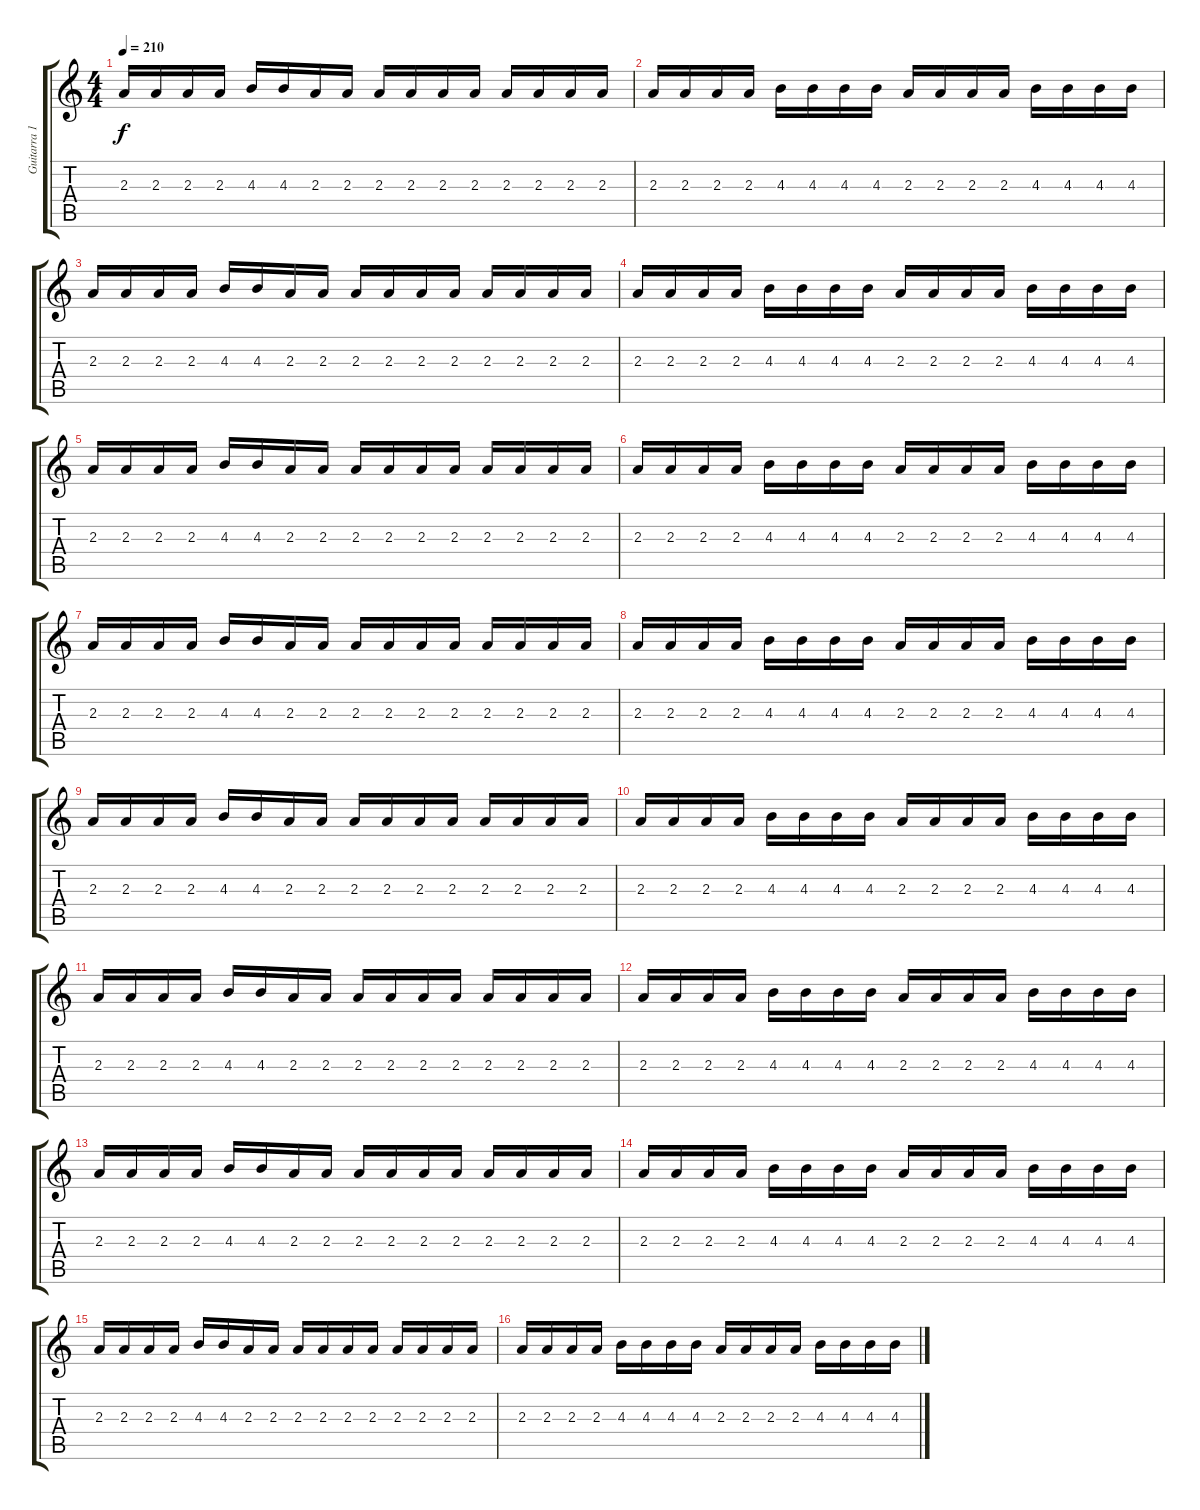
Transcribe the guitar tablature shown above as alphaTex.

\track ("Guitarra 1" "Guitarra 1") {instrument distortionguitar}
\staff {score tabs}
\tuning (E4 B3 G3 D3 A2 E2) {hide}
\ts (4 4)
\tempo 210
\clef g2
\ks c
2.3.16{dy f} 2.3.16 2.3.16 2.3.16 4.3.16 4.3.16 2.3.16 2.3.16 2.3.16 2.3.16 2.3.16 2.3.16 2.3.16 2.3.16 2.3.16 2.3.16 |
2.3.16 2.3.16 2.3.16 2.3.16 4.3.16 4.3.16 4.3.16 4.3.16 2.3.16 2.3.16 2.3.16 2.3.16 4.3.16 4.3.16 4.3.16 4.3.16 |
2.3.16 2.3.16 2.3.16 2.3.16 4.3.16 4.3.16 2.3.16 2.3.16 2.3.16 2.3.16 2.3.16 2.3.16 2.3.16 2.3.16 2.3.16 2.3.16 |
2.3.16 2.3.16 2.3.16 2.3.16 4.3.16 4.3.16 4.3.16 4.3.16 2.3.16 2.3.16 2.3.16 2.3.16 4.3.16 4.3.16 4.3.16 4.3.16 |
2.3.16 2.3.16 2.3.16 2.3.16 4.3.16 4.3.16 2.3.16 2.3.16 2.3.16 2.3.16 2.3.16 2.3.16 2.3.16 2.3.16 2.3.16 2.3.16 |
2.3.16 2.3.16 2.3.16 2.3.16 4.3.16 4.3.16 4.3.16 4.3.16 2.3.16 2.3.16 2.3.16 2.3.16 4.3.16 4.3.16 4.3.16 4.3.16 |
2.3.16 2.3.16 2.3.16 2.3.16 4.3.16 4.3.16 2.3.16 2.3.16 2.3.16 2.3.16 2.3.16 2.3.16 2.3.16 2.3.16 2.3.16 2.3.16 |
2.3.16 2.3.16 2.3.16 2.3.16 4.3.16 4.3.16 4.3.16 4.3.16 2.3.16 2.3.16 2.3.16 2.3.16 4.3.16 4.3.16 4.3.16 4.3.16 |
2.3.16 2.3.16 2.3.16 2.3.16 4.3.16 4.3.16 2.3.16 2.3.16 2.3.16 2.3.16 2.3.16 2.3.16 2.3.16 2.3.16 2.3.16 2.3.16 |
2.3.16 2.3.16 2.3.16 2.3.16 4.3.16 4.3.16 4.3.16 4.3.16 2.3.16 2.3.16 2.3.16 2.3.16 4.3.16 4.3.16 4.3.16 4.3.16 |
2.3.16 2.3.16 2.3.16 2.3.16 4.3.16 4.3.16 2.3.16 2.3.16 2.3.16 2.3.16 2.3.16 2.3.16 2.3.16 2.3.16 2.3.16 2.3.16 |
2.3.16 2.3.16 2.3.16 2.3.16 4.3.16 4.3.16 4.3.16 4.3.16 2.3.16 2.3.16 2.3.16 2.3.16 4.3.16 4.3.16 4.3.16 4.3.16 |
2.3.16 2.3.16 2.3.16 2.3.16 4.3.16 4.3.16 2.3.16 2.3.16 2.3.16 2.3.16 2.3.16 2.3.16 2.3.16 2.3.16 2.3.16 2.3.16 |
2.3.16 2.3.16 2.3.16 2.3.16 4.3.16 4.3.16 4.3.16 4.3.16 2.3.16 2.3.16 2.3.16 2.3.16 4.3.16 4.3.16 4.3.16 4.3.16 |
2.3.16 2.3.16 2.3.16 2.3.16 4.3.16 4.3.16 2.3.16 2.3.16 2.3.16 2.3.16 2.3.16 2.3.16 2.3.16 2.3.16 2.3.16 2.3.16 |
2.3.16 2.3.16 2.3.16 2.3.16 4.3.16 4.3.16 4.3.16 4.3.16 2.3.16 2.3.16 2.3.16 2.3.16 4.3.16 4.3.16 4.3.16 4.3.16
